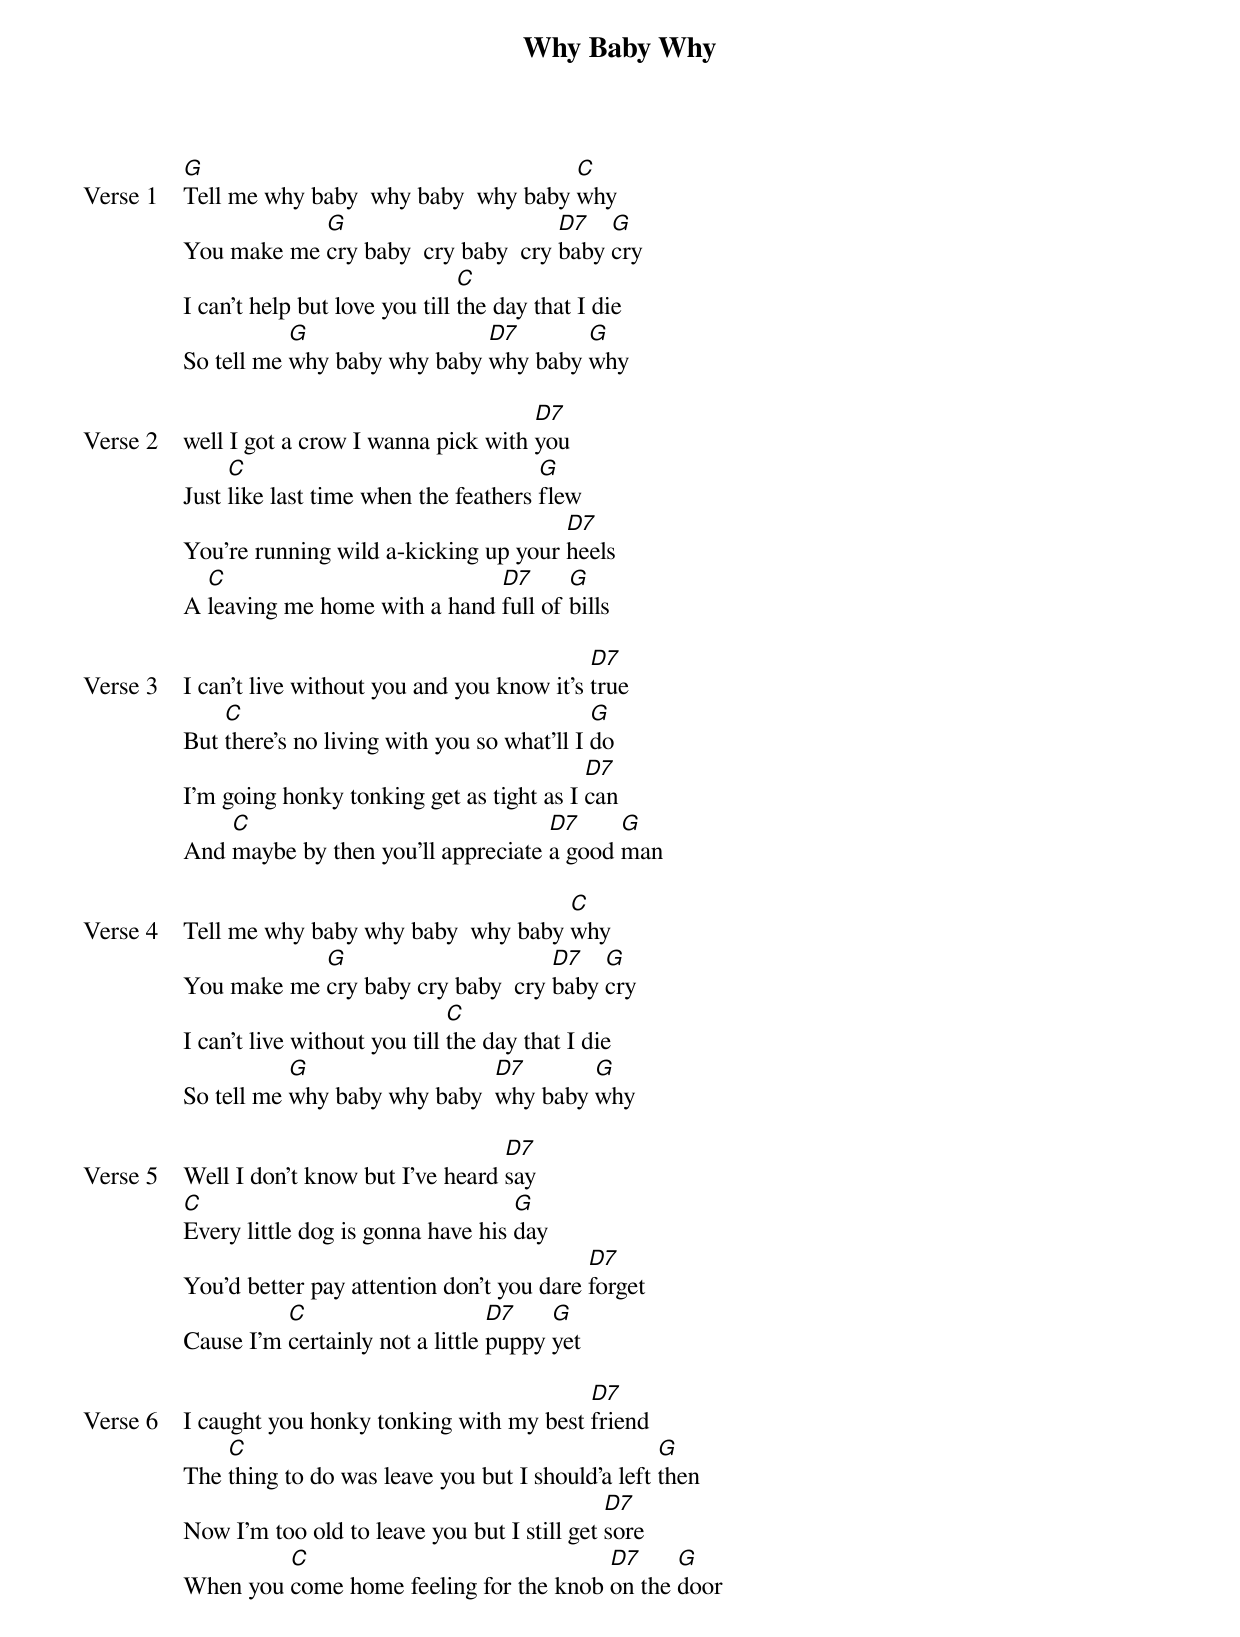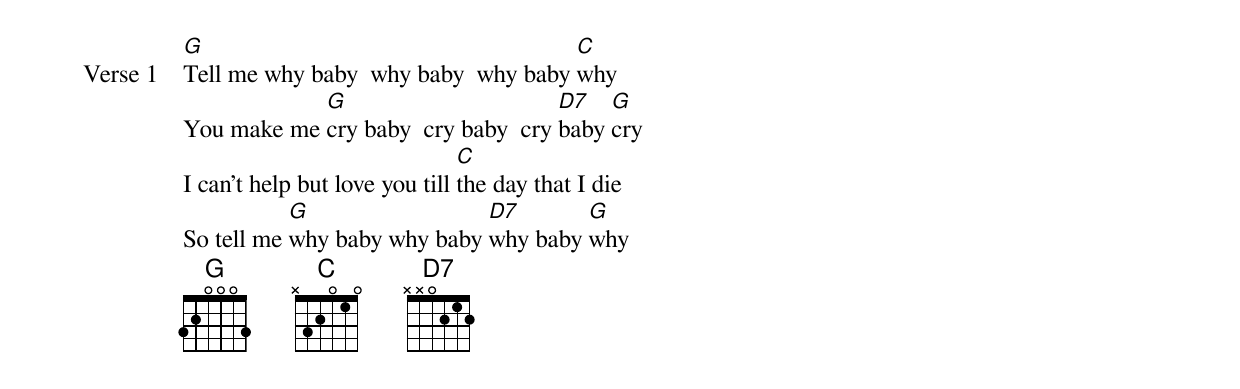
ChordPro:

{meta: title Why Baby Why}
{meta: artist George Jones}
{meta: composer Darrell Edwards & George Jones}

{start_of_verse: Verse 1}
[G]Tell me why baby  why baby  why baby [C]why
You make me [G]cry baby  cry baby  cry [D7]baby [G]cry
I can't help but love you till [C]the day that I die
So tell me [G]why baby why baby [D7]why baby [G]why
{end_of_verse}

{start_of_verse: Verse 2}
well I got a crow I wanna pick with [D7]you
Just [C]like last time when the feathers [G]flew
You're running wild a-kicking up your [D7]heels
A [C]leaving me home with a hand [D7]full of [G]bills
{end_of_verse}

{start_of_verse: Verse 3}
I can't live without you and you know it's [D7]true
But [C]there's no living with you so what'll I [G]do
I'm going honky tonking get as tight as I [D7]can
And [C]maybe by then you'll appreciate [D7]a good [G]man
{end_of_verse}

{start_of_verse: Verse 4}
Tell me why baby why baby  why baby [C]why
You make me [G]cry baby cry baby  cry [D7]baby [G]cry
I can't live without you till [C]the day that I die
So tell me [G]why baby why baby  [D7]why baby [G]why
{end_of_verse}

{start_of_verse: Verse 5}
Well I don't know but I've heard [D7]say
[C]Every little dog is gonna have his [G]day
You'd better pay attention don't you dare [D7]forget
Cause I'm [C]certainly not a little [D7]puppy [G]yet
{end_of_verse}

{start_of_verse: Verse 6}
I caught you honky tonking with my best [D7]friend
The [C]thing to do was leave you but I should'a left [G]then
Now I'm too old to leave you but I still get [D7]sore
When you [C]come home feeling for the knob [D7]on the [G]door
{end_of_verse}

{start_of_verse: Verse 1}
[G]Tell me why baby  why baby  why baby [C]why
You make me [G]cry baby  cry baby  cry [D7]baby [G]cry
I can't help but love you till [C]the day that I die
So tell me [G]why baby why baby [D7]why baby [G]why
{end_of_verse}
